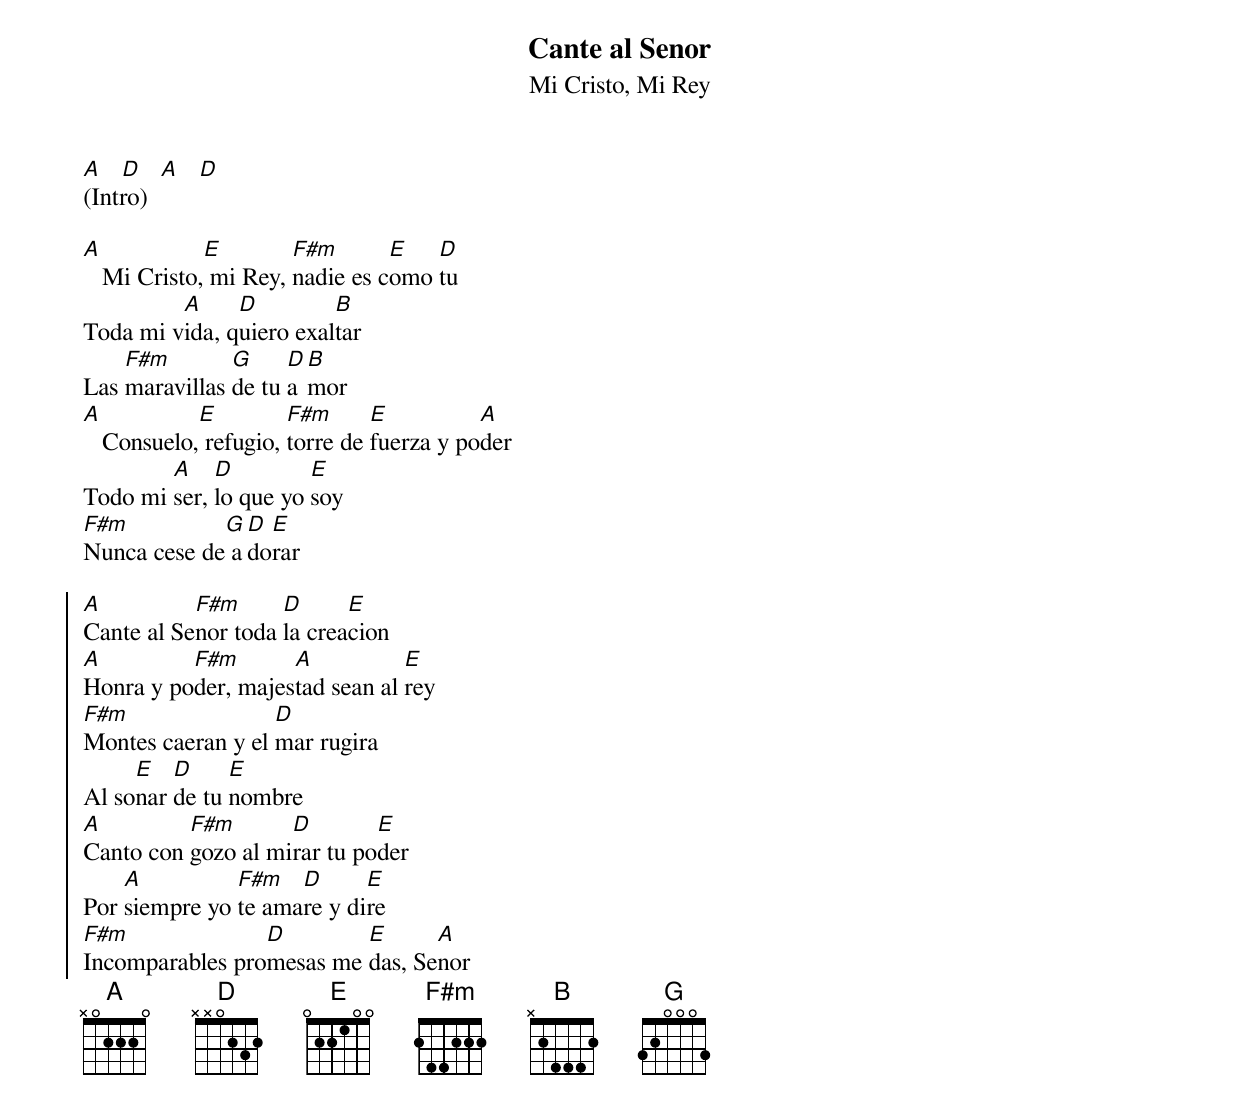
{title: Cante al Senor}
{subtitle: Mi Cristo, Mi Rey}
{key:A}

[A]   [D]   [A]   [D]
(Intro)

[A]   Mi Cristo,[E] mi Rey, [F#m]nadie es c[E]omo [D]tu
Toda mi v[A]ida, q[D]uiero exal[B]tar
Las [F#m]maravillas [G]de tu [D]a[B]mor
[A]   Consuelo,[E] refugio, [F#m]torre de [E]fuerza y po[A]der
Todo mi [A]ser, [D]lo que yo [E]soy
[F#m]Nunca cese de[G] a[D]do[E]rar

{start_of_chorus}
[A]Cante al Se[F#m]nor toda [D]la crea[E]cion
[A]Honra y po[F#m]der, majes[A]tad sean al [E]rey
[F#m]Montes caeran y el [D]mar rugira
Al so[E]nar [D]de tu [E]nombre
[A]Canto con [F#m]gozo al mi[D]rar tu po[E]der
Por [A]siempre yo [F#m]te ama[D]re y di[E]re
[F#m]Incomparables pro[D]mesas me [E]das, Se[A]nor
{end_of_chorus}
